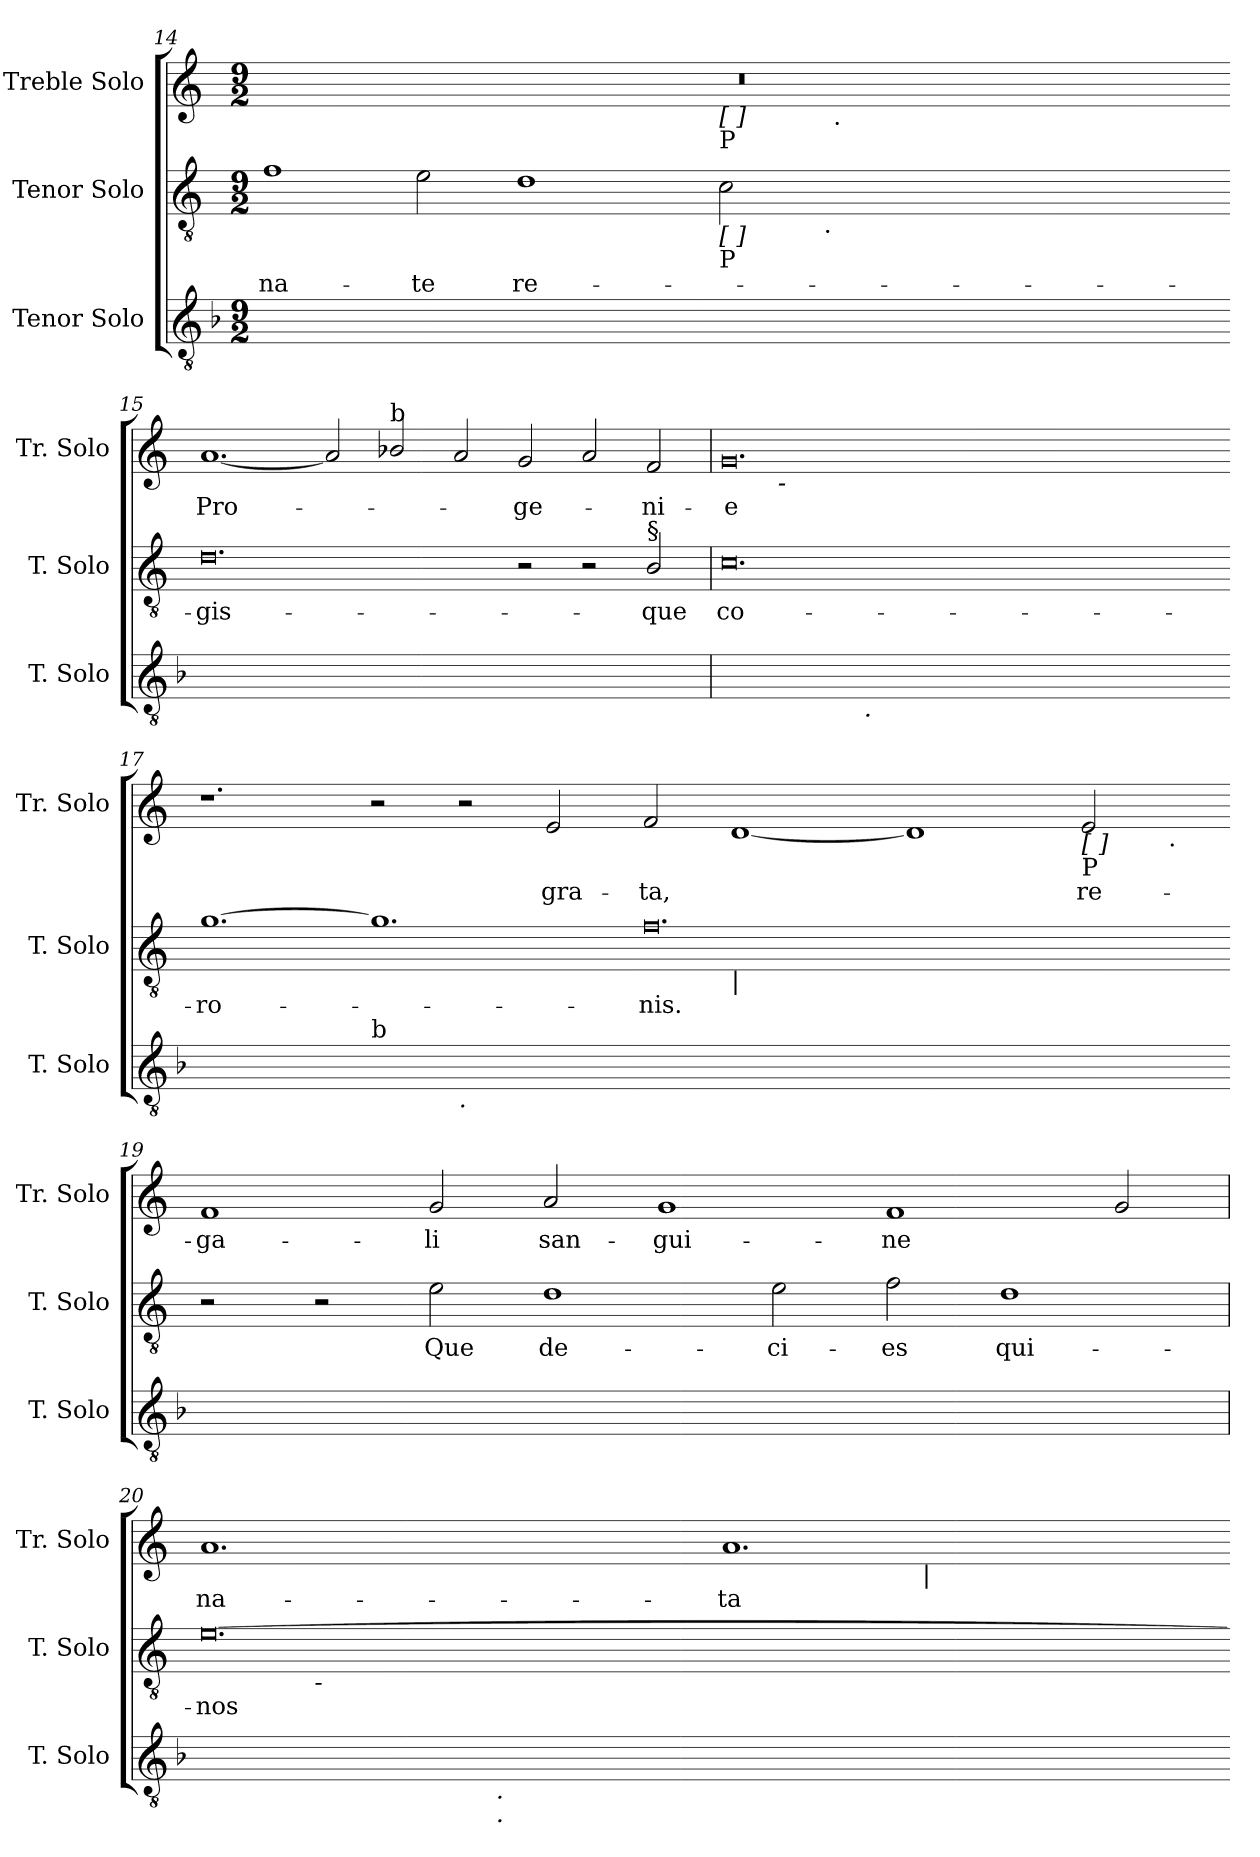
**kern	**kern	**text	**kern	**text
*part3	*part2	*part2	*part1	*part1
*staff3	*staff2	*staff2	*staff1	*staff1
*I"Tenor Solo	*I"Tenor Solo	*	*I"Treble Solo	*
*I'T. Solo	*I'T. Solo	*	*I'Tr. Solo	*
*clefGv2	*clefGv2	*	*clefG2	*
*ITrd7c12	*ITrd7c12	*	*	*
*k[b-]	*k[]	*	*k[]	*
*F:	*C:	*	*C:	*
*M9/2	*M9/2	*	*M9/2	*
=14	=14	=14	=14	=14
!	!	!LO:LY:b:color=#000000	!LO:N:vis=1	!
*	*^	*	*^	*
*	*	*	*	*	*^	*
1.DDiyy_<	1Fi	1ryy	na-	2%9r	1ryy	1ryy	.
!	!	!	!LO:LY:b:color=#000000	!	!	!	!
.	2Ei\	1ryy	-te	.	1.ryy	1ryy	.
!	!	!	!LO:LY:b:color=#000000	!	!	!	!
1.DDiyy_<	1Di	.	re-	.	.	.	.
.	.	2ryy	.	.	.	2ryy	.
!	!	!	!	!	!LO:TX:b:t=[ ]	!	!
!	!	!	!	!	!LO:TX:b:t=P	!	!
!	!LO:TX:b:t=[ ]	!	!	!	!	!	!
!	!LO:TX:b:t=P	!	!	!	!	!	!
.	2Ci\	8ryy	.	.	0ryy	8ryy	.
.	.	16ryy	.	.	.	16...ryy	.
.	.	32ryy	.	.	.	.	.
.	.	128ryy	.	.	.	.	.
.	.	256ryy	.	.	.	.	.
.	.	1024ryy	.	.	.	.	.
!	!	!LO:TX:b:t=.	!	!	!	!	!
.	.	1ryy	.	.	.	.	.
!	!	!	!	!	!	!LO:TX:b:t=.	!
.	.	.	.	.	.	1ryy	.
1.ryy	1.ryy	.	.	.	.	.	.
.	.	2ryy	.	.	.	.	.
.	.	.	.	.	.	2ryy	.
.	.	4ryy	.	.	.	.	.
.	.	.	.	.	.	4ryy	.
.	.	64ryy	.	.	.	.	.
.	.	.	.	.	.	128ryy	.
.	.	512.ryy	.	.	.	.	.
*	*v	*v	*	*	*	*	*
*	*	*	*v	*v	*v	*
=15-	=15-	=15-	=15-	=15-
*	*^	*	*^	*
*	*	*	*	*	*^	*
!	!	!	!LO:LY:b:color=#000000	!	!	!	!
*	*v	*v	*	*	*	*	*
*	*	*	*v	*v	*v	*
*	*^	*	*^	*
*	*	*	*	*	*^	*
!	!	!	!	!	!	!	!LO:LY:b:color=#000000
*	*v	*v	*	*	*	*	*
*	*	*	*v	*v	*v	*
1.DDiyy_<	0.Di	-gis-	[<1.ai	Pro-
1.DDiyy_<	.	.	2ai/]	.
!	!	!	!LO:TX:a:t=b	!
.	.	.	2b-i/	.
.	.	.	2ai/	.
!	!	!	!	!LO:LY:b:color=#000000
1.DDiyy]	2r	.	2gi/	-ge-
.	2r	.	2ai/	.
!	!	!LO:LY:b:color=#000000	!	!
!	!LO:TX:a:t=§	!	!	!
!	!	!	!	!LO:LY:b:color=#000000
.	2BBi/	-que	2fi/	-ni-
!!LO:LB:g=z
=16	=16	=16	=16	=16
!	!	!LO:LY:b:color=#000000	!	!
!	!	!	!LO:TX:b:t=[ ]	!
!	!	!	!LO:TX:b:t=Ë	!
!	!	!	!	!LO:LY:b:color=#000000
*^	*	*	*^	*
[<1.CCiyy	2ryy	0.Ci	co-	0.gi	4ryy	-e
.	.	.	.	.	32ryy	.
.	.	.	.	.	512.ryy	.
!	!	!	!	!	!LO:TX:b:i:t=-	!
.	.	.	.	.	1ryy	.
.	8ryy	.	.	.	.	.
.	16ryy	.	.	.	.	.
.	512ryy	.	.	.	.	.
!	!LO:TX:b:i:t=.	!	!	!	!	!
.	1ryy	.	.	.	.	.
.	.	.	.	.	1ryy	.
1.CCiyy_<	.	.	.	.	.	.
.	1ryy	.	.	.	.	.
.	.	.	.	.	2ryy	.
.	4ryy	.	.	.	.	.
.	.	.	.	.	8ryy	.
.	.	.	.	.	16ryy	.
.	32ryy	.	.	.	.	.
.	64...ryy	.	.	.	.	.
.	.	.	.	.	64ryy	.
.	.	.	.	.	128ryy	.
.	.	.	.	.	256ryy	.
.	.	.	.	.	1024ryy	.
*	*	*	*	*v	*v	*
=17-	=17-	=17-	=17-	=17-	=17-
*	*	*	*	*^	*
!	!	!	!LO:LY:b:color=#000000	!	!	!
*	*	*	*	*v	*v	*
1.CCiyy]	0ryy	[>1.Gi	-ro-	1.r	.
!LO:TX:a:t=b	!	!	!	!	!
[>1.BB-iyy	.	1.Gi]	.	2r	.
!	!LO:TX:b:i:t=.	!	!	!	!
.	1ryy	.	.	2r	.
!	!	!	!	!	!LO:LY:b:color=#000000
.	.	.	.	2ei/	gra-
*v	*v	*	*	*	*
=18-	=18-	=18-	=18-	=18-
*^	*	*	*	*
!	!	!	!LO:LY:b:color=#000000	!	!
*v	*v	*	*	*	*
*^	*	*	*	*
!	!	!	!	!	!LO:LY:b:color=#000000
*v	*v	*^	*	*^	*
1.BB-iyy_>	0.Fi	2ryy	-nis.	2fi/	1ryy	-ta,
!	!	!LO:TX:b:i:t=|	!	!	!	!
.	.	1ryy	.	[<1di	.	.
.	.	.	.	.	1ryy	.
1.BB-iyy_>	.	1.ryy	.	1di]	.	.
.	.	.	.	.	2ryy	.
!	!	!	!	!LO:TX:b:t=[ ]	!	!
!	!	!	!	!LO:TX:b:t=P	!	!
!	!	!	!	!	!	!LO:LY:b:color=#000000
.	.	.	.	2ei/	8ryy	re-
.	.	.	.	.	16ryy	.
.	.	.	.	.	32...ryy	.
!	!	!	!	!	!LO:TX:b:t=.	!
.	.	.	.	.	4ryy	.
.	.	.	.	.	256ryy	.
*	*v	*v	*	*	*	*
*	*	*	*v	*v	*
=19-	=19-	=19-	=19-	=19-
*	*^	*	*^	*
!	!	!	!	!	!	!LO:LY:b:color=#000000
*	*v	*v	*	*	*	*
*	*	*	*v	*v	*
1.BB-iyy_>	2r	.	1fi	-ga-
.	2r	.	.	.
!	!	!LO:LY:b:color=#000000	!	!
!	!	!	!	!LO:LY:b:color=#000000
.	2Ei\	Que	2gi/	-li
!	!	!LO:LY:b:color=#000000	!	!
!	!	!	!	!LO:LY:b:color=#000000
1.BB-iyy_>	1Di	de-	2ai/	san-
!	!	!	!	!LO:LY:b:color=#000000
.	.	.	1gi	-gui-
!	!	!LO:LY:b:color=#000000	!	!
.	2Ei\	-ci-	.	.
!	!	!LO:LY:b:color=#000000	!	!
!	!	!	!	!LO:LY:b:color=#000000
1.BB-iyy]	2Fi\	-es	1fi	-ne
!	!	!LO:LY:b:color=#000000	!	!
.	1Di	qui-	.	.
.	.	.	2gi/	.
!!LO:PB:g=z
=20	=20	=20	=20	=20
!	!	!LO:LY:b:color=#000000	!	!
!	!	!	!LO:TX:b:t=[ ]	!
!	!	!	!LO:TX:b:t=Ë	!
!	!LO:TX:b:t=[ ]	!	!	!
!	!LO:TX:b:t=Ë	!	!	!
!	!	!	!	!LO:LY:b:color=#000000
*^	*^	*	*^	*
[<1.AAiyy	2ryy	[>0.Ei	8ryy	-nos	1.ai	1ryy	na-
.	.	.	16ryy	.	.	.	.
.	.	.	32ryy	.	.	.	.
.	.	.	128...ryy	.	.	.	.
!	!	!	!LO:TX:b:i:t=-	!	!	!	!
.	.	.	1ryy	.	.	.	.
.	8ryy	.	.	.	.	.	.
.	16ryy	.	.	.	.	.	.
.	32ryy	.	.	.	.	.	.
.	512.ryy	.	.	.	.	.	.
!	!LO:TX:b:i:t=.	!	!	!	!	!	!
!	!LO:TX:b:i:t=.	!	!	!	!	!	!
.	1ryy	.	.	.	.	.	.
.	.	.	.	.	.	2ryy	.
.	.	.	1ryy	.	.	.	.
!	!	!	!	!	!	!	!LO:LY:b:color=#000000
1.AAiyy_<	.	.	.	.	1.ai	4ryy	-ta
.	1ryy	.	.	.	.	.	.
.	.	.	.	.	.	8ryy	.
.	.	.	.	.	.	16ryy	.
.	.	.	.	.	.	32ryy	.
.	.	.	.	.	.	128ryy	.
.	.	.	.	.	.	512ryy	.
!	!	!	!	!	!	!LO:TX:b:i:t=|	!
.	.	.	.	.	.	1ryy	.
.	.	.	2ryy	.	.	.	.
.	4ryy	.	.	.	.	.	.
.	.	.	4ryy	.	.	.	.
.	64ryy	.	.	.	.	.	.
.	.	.	.	.	.	64ryy	.
.	.	.	64ryy	.	.	.	.
.	128ryy	.	.	.	.	.	.
.	.	.	.	.	.	256.ryy	.
.	256ryy	.	.	.	.	.	.
.	1024ryy	.	1024ryy	.	.	.	.
*v	*v	*	*	*	*v	*v	*
*	*v	*v	*	*	*
=-	=-	=-	=-	=-
*-	*-	*-	*-	*-
